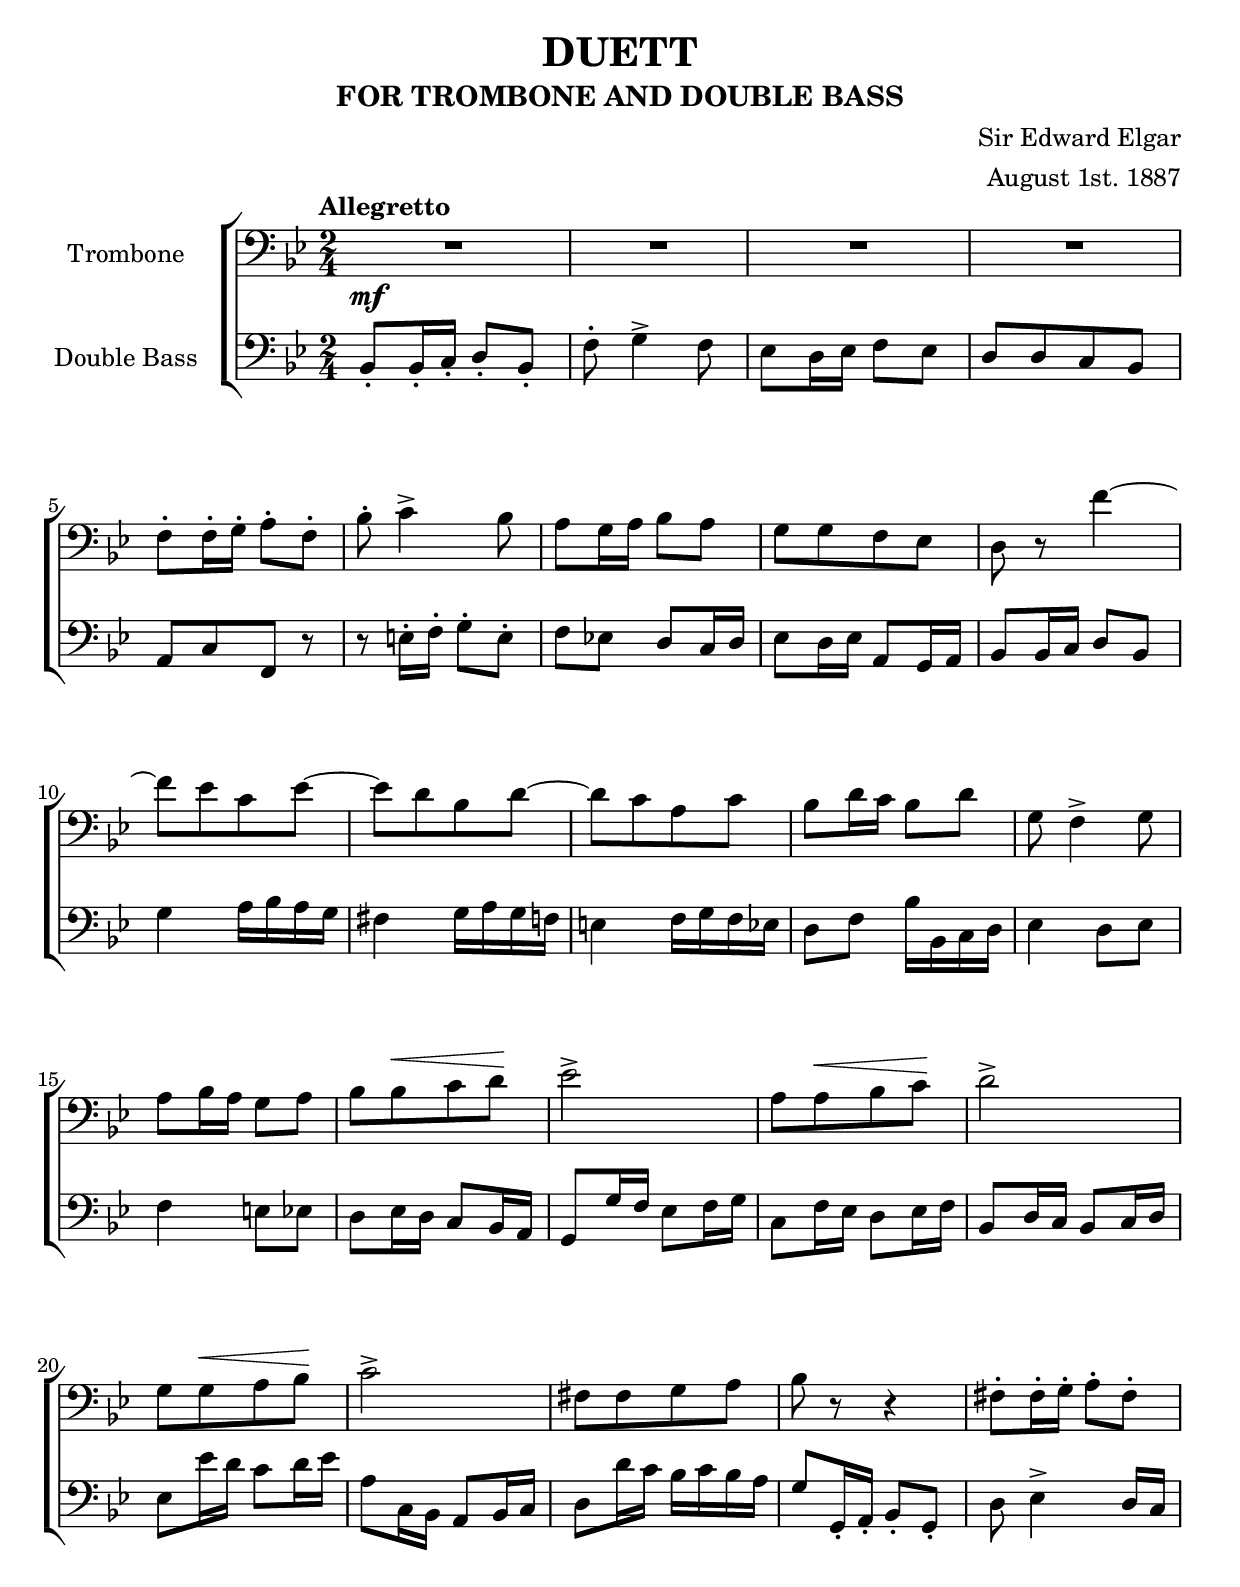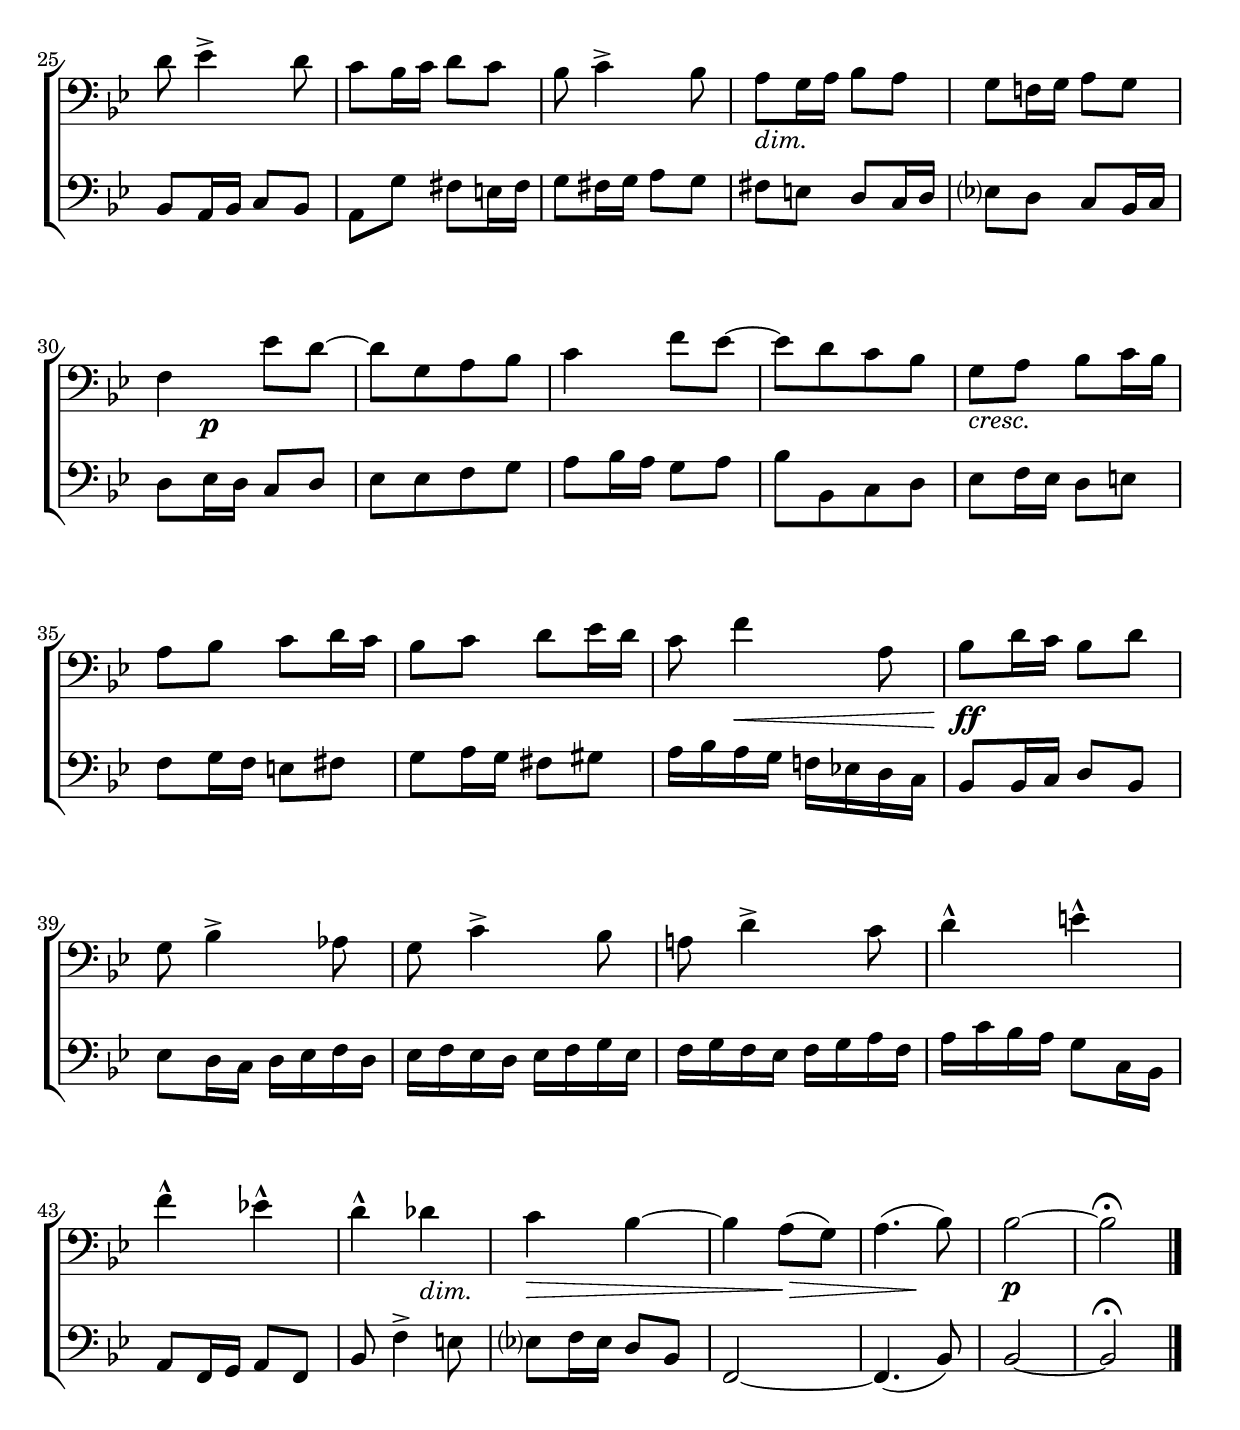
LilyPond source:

\version "2.24.0"
\header {
  title = \markup {
          "DUETT"
  }
  subtitle = \markup {
          "FOR TROMBONE AND DOUBLE BASS"
  }
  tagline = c
  composer = \markup {
          "Sir Edward Elgar"
  }
  arranger = \markup {
          "August 1st. 1887"
  }
}


#(set-global-staff-size 22)
#(set-default-paper-size "a4" )

%%以下、定義
ffz = #(make-dynamic-script "ffz")
fpp = #(make-dynamic-script "fpp")
%%ここまで、定義

\paper {
  #(set-paper-size "a4")
  top-margin = 2\cm
  bottom-margin = 1\cm
  left-margin = 1\cm
  right-margin = 1\cm

  markup-markup-spacing.basic-distance = #20
  markup-system-spacing.basic-distance = #20
  last-bottom-spacing.basic-distance = #12
  system-system-spacing.basic-distance = #20
  score-markup-spacing.basic-distance = #20

  print-page-number = ##f
  
  print-first-page-number = ##f
  first-page-number = 1

}


\layout {
  indent = 3.0\cm %%0にするといい
}


\score {
  \new ChoirStaff <<    
    \new Staff \with{
      instrumentName = "Trombone "
    }{
      \compressEmptyMeasures
      \relative c{
  \numericTimeSignature
  \time 2/4 %%拍子
  \set Staff.midiInstrument = "contrabass"
  \clef bass %%音部記号　ト音…treble　ヘ音…bass　ハ音…alto
  \override Hairpin.minimum-length = #6

  \key bes \major  %%調
  \tempo "Allegretto"  %%BPM
  R1*1/2*4\mf
  f8-. f16-. g-. a8-. f-.
  bes-. c4-> bes8
  a8 g16 a bes8 a
  g[ g f ees]
  d r f'4~
  f8[ ees c ees]~
  ees[ d bes d]~
  d[ c a c]
  bes d16 c bes8 d
  g,8 f4-> g8
  a8 bes16 a g8 a
  bes[ bes^\< c d]\! 
  ees2->
  a,8[ a^\< bes c]\!
  d2->
  g,8[ g^\< a bes]\!
  c2->
  fis,8[ fis g a] 
  bes r r4
  fis8-. fis16-. g-. a8-. fis-.
  d' ees4-> d8
  c8 bes16 c d8 c
  bes c4-> bes8
  a8_\markup{\italic dim.} g16 a bes8 a
  g8 f!16 g a8 g
  << f4 {s8 s\p} >> ees'8 d~
  d[ g, a bes] 
  c4 f8 ees~
  ees[ d c bes]
  g_\markup{\italic cresc.} a bes c16 bes
  a8 bes c d16 c
  bes8 c d ees16 d
  c8 f4\< a,8
  bes\ff d16 c bes8 d
  g, bes4-> aes8
  g c4-> bes8
  a! d4-> c8
  d4-^ e-^
  f-^ ees!-^
  d-^ des_\markup{\italic dim.}
  c\> bes~
  bes a8\>( g)
  << a4.( {s4 s8\!}>> bes8)
  bes2\p~
  bes\fermata
  \bar "|."
}

    }
    
    \new Staff \with{
      instrumentName = "Double Bass "
    }{
      \compressEmptyMeasures
      \relative c{
  \numericTimeSignature
  \time 2/4 %%拍子
  \set Staff.midiInstrument = "contrabass"
  \clef bass %%音部記号　ト音…treble　ヘ音…bass　ハ音…alto
  \override Hairpin.minimum-length = #6

  \key bes \major  %%調
  \tempo "Allegretto"  %%BPM
  bes8-. bes16-. c-. d8-. bes-.
  f'8-. g4-> f8
  ees d16 ees f8 ees
  d[ d c bes]
  a[ c f,] r
  r e'16-. f-. g8-. e-.
  f ees! d c16 d
  ees8 d16 ees a,8 g16 a
  bes8 bes16 c d8 bes
  g'4 a16 bes a g
  fis4 g16 a g f
  e4 f16 g f ees
  d8 f bes16 bes, c d
  ees4 d8 ees
  f4 e8 ees
  d ees16 d c8 bes16 a
  g8 g'16 f ees8 f16 g
  c,8 f16 ees d8 ees16 f
  bes,8 d16 c bes8 c16 d
  ees8 ees'16 d c8 d16 ees
  a,8 c,16 bes a8 bes16 c
  d8 d'16 c bes c bes a
  g8 g,16-. a-. bes8-. g-.
  d'8 ees4-> d16 c
  bes8 a16 bes c8 bes
  a g' fis e16 fis
  g8 fis16 g a8 g
  fis e d c16 d
  ees?8 d c bes16 c
  d8 ees16 d c8 d
  ees[ ees f g]
  a bes16 a g8 a
  bes[ bes, c d]
  ees f16 ees d8 e
  f g16 f e8 fis
  g a16 g fis8 gis
  a16 bes a g f! ees! d c
  bes8 bes16 c d8 bes
  ees d16 c d ees f d
  ees f ees d ees f g ees
  f g f ees f g a f
  a c bes a g8 c,16 bes
  a8 f16 g a8 f
  bes f'4-> e8
  ees? f16 ees d8 bes
  f2~
  f4.( bes8)
  bes2~
  bes\fermata
  \bar "|."
}

    }
  >>
  \layout{}
  \midi{}
}